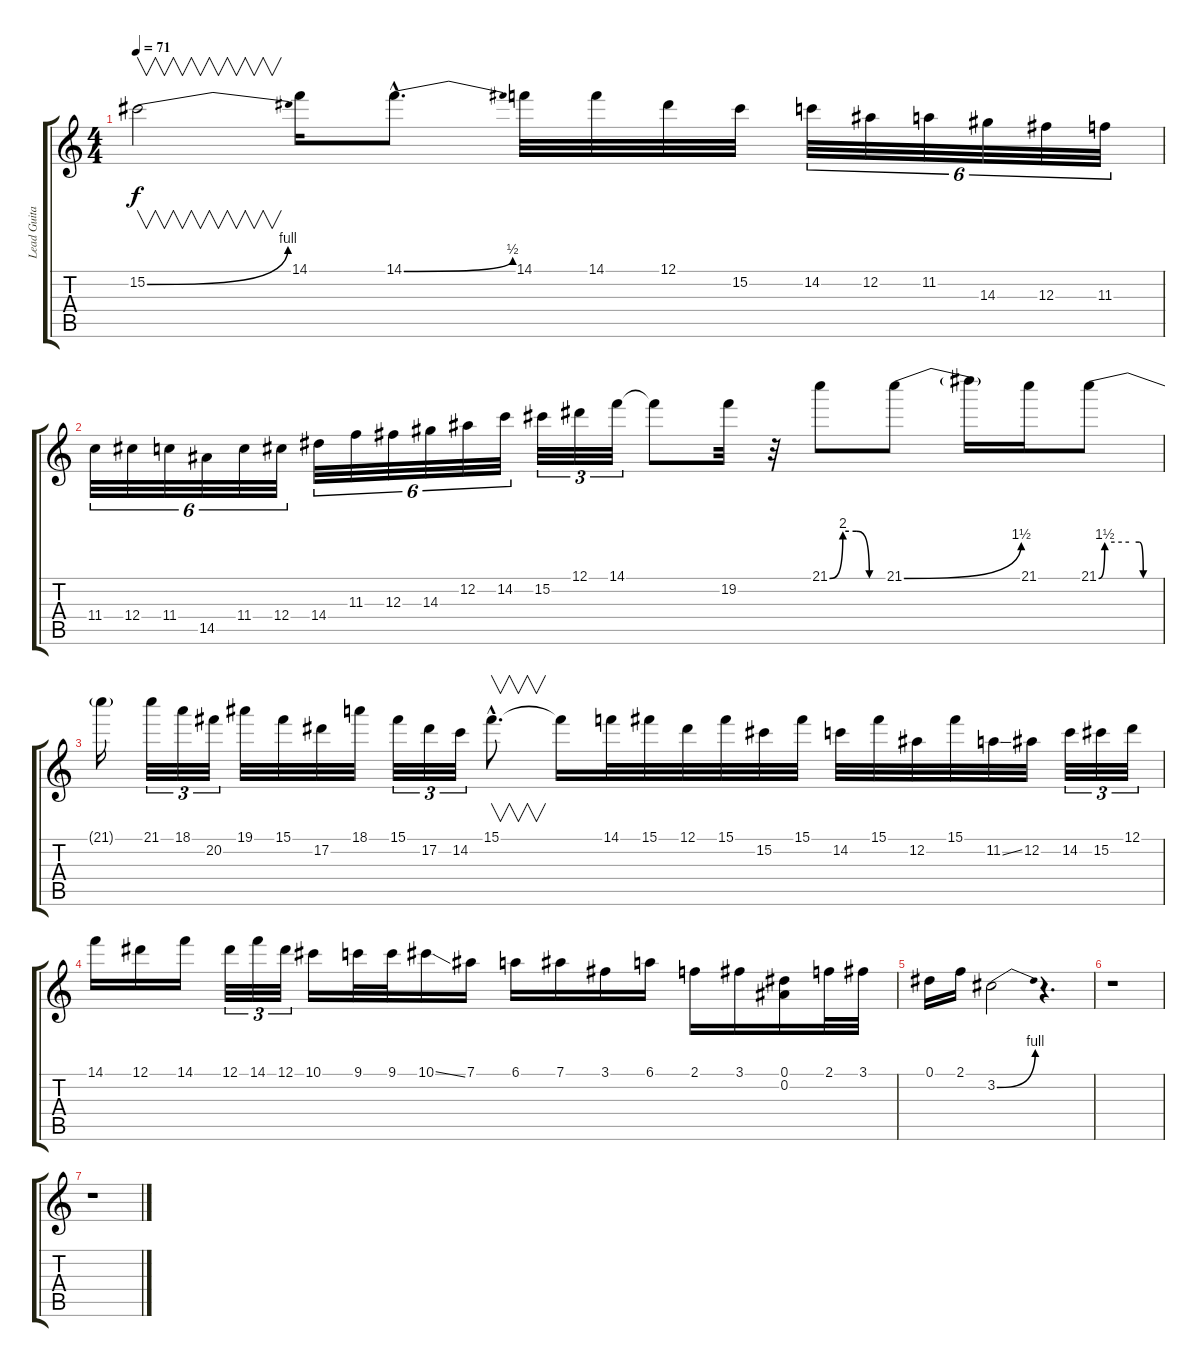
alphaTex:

\track ("Lead Guitar 1" "Lead Guita") {instrument overdrivenguitar}
\staff {score tabs}
\tuning (Eb4 Bb3 Gb3 Db3 Ab2 Eb2) {hide}
\ts (4 4)
\tempo 71
\clef g2
\ks c
15.2{be (bend 0 0 60 4)}.2{v dy f volume 6} 14.1.16 14.1{be (bend 0 0 60 2) hac}.8{d} 14.1.32 14.1.32 12.1.32 15.2.32 14.2.32{tu (6 4)} 12.2.32{tu (6 4)} 11.2.32{tu (6 4)} 14.3.32{tu (6 4)} 12.3.32{tu (6 4)} 11.3.32{tu (6 4)} |
11.4.32{tu (6 4) volume 6} 12.4.32{tu (6 4)} 11.4.32{tu (6 4)} 14.5.32{tu (6 4)} 11.4.32{tu (6 4)} 12.4.32{tu (6 4)} 14.4.32{tu (6 4)} 11.3.32{tu (6 4)} 12.3.32{tu (6 4)} 14.3.32{tu (6 4)} 12.2.32{tu (6 4)} 14.2.32{tu (6 4)} 15.2.32{tu (3 2)} 12.1.32{tu (3 2)} 14.1.32{tu (3 2)} 14.1{t}.8 19.2.32 r.32 21.1{be (custom 0 0 15 8 30 8 45 0 60 0)}.8 21.1{be (bend 0 0 60 6)}.8 21.1{t}.16 21.1.16 21.1{be (custom 0 0 6 6 30 6 40 6 44 0 60 0)}.8 |
21.1{t}.16{volume 4} 21.1.32{tu (3 2)} 18.1.32{tu (3 2)} 20.2.32{tu (3 2)} 19.1.32 15.1.32 17.2.32 18.1.32 15.1.32{tu (3 2)} 17.2.32{tu (3 2)} 14.2.32{tu (3 2)} 15.1{hac}.8{v d} 15.1{t}.16 14.1.32 15.1.32 12.1.32 15.1.32 15.2.32 15.1.32 14.2.32 15.1.32 12.2.32 15.1.32 11.2{ss}.32 12.2.32 14.2.32{tu (3 2)} 15.2.32{tu (3 2)} 12.1.32{tu (3 2)} |
14.1.16{volume 3} 12.1.16 14.1.16 12.1.32{tu (3 2)} 14.1.32{tu (3 2)} 12.1.32{tu (3 2)} 10.1.16 9.1.32 9.1.32 10.1{ss}.16 7.1.16 6.1.16 7.1.16 3.1.16 6.1.16 2.1.16 3.1.16 (0.1 0.2).16 2.1.32 3.1.32 |
0.1.16{volume 2} 2.1.16 3.2{be (bend 0 0 60 4)}.2 r.4{d} |
r.1 |
r.1
